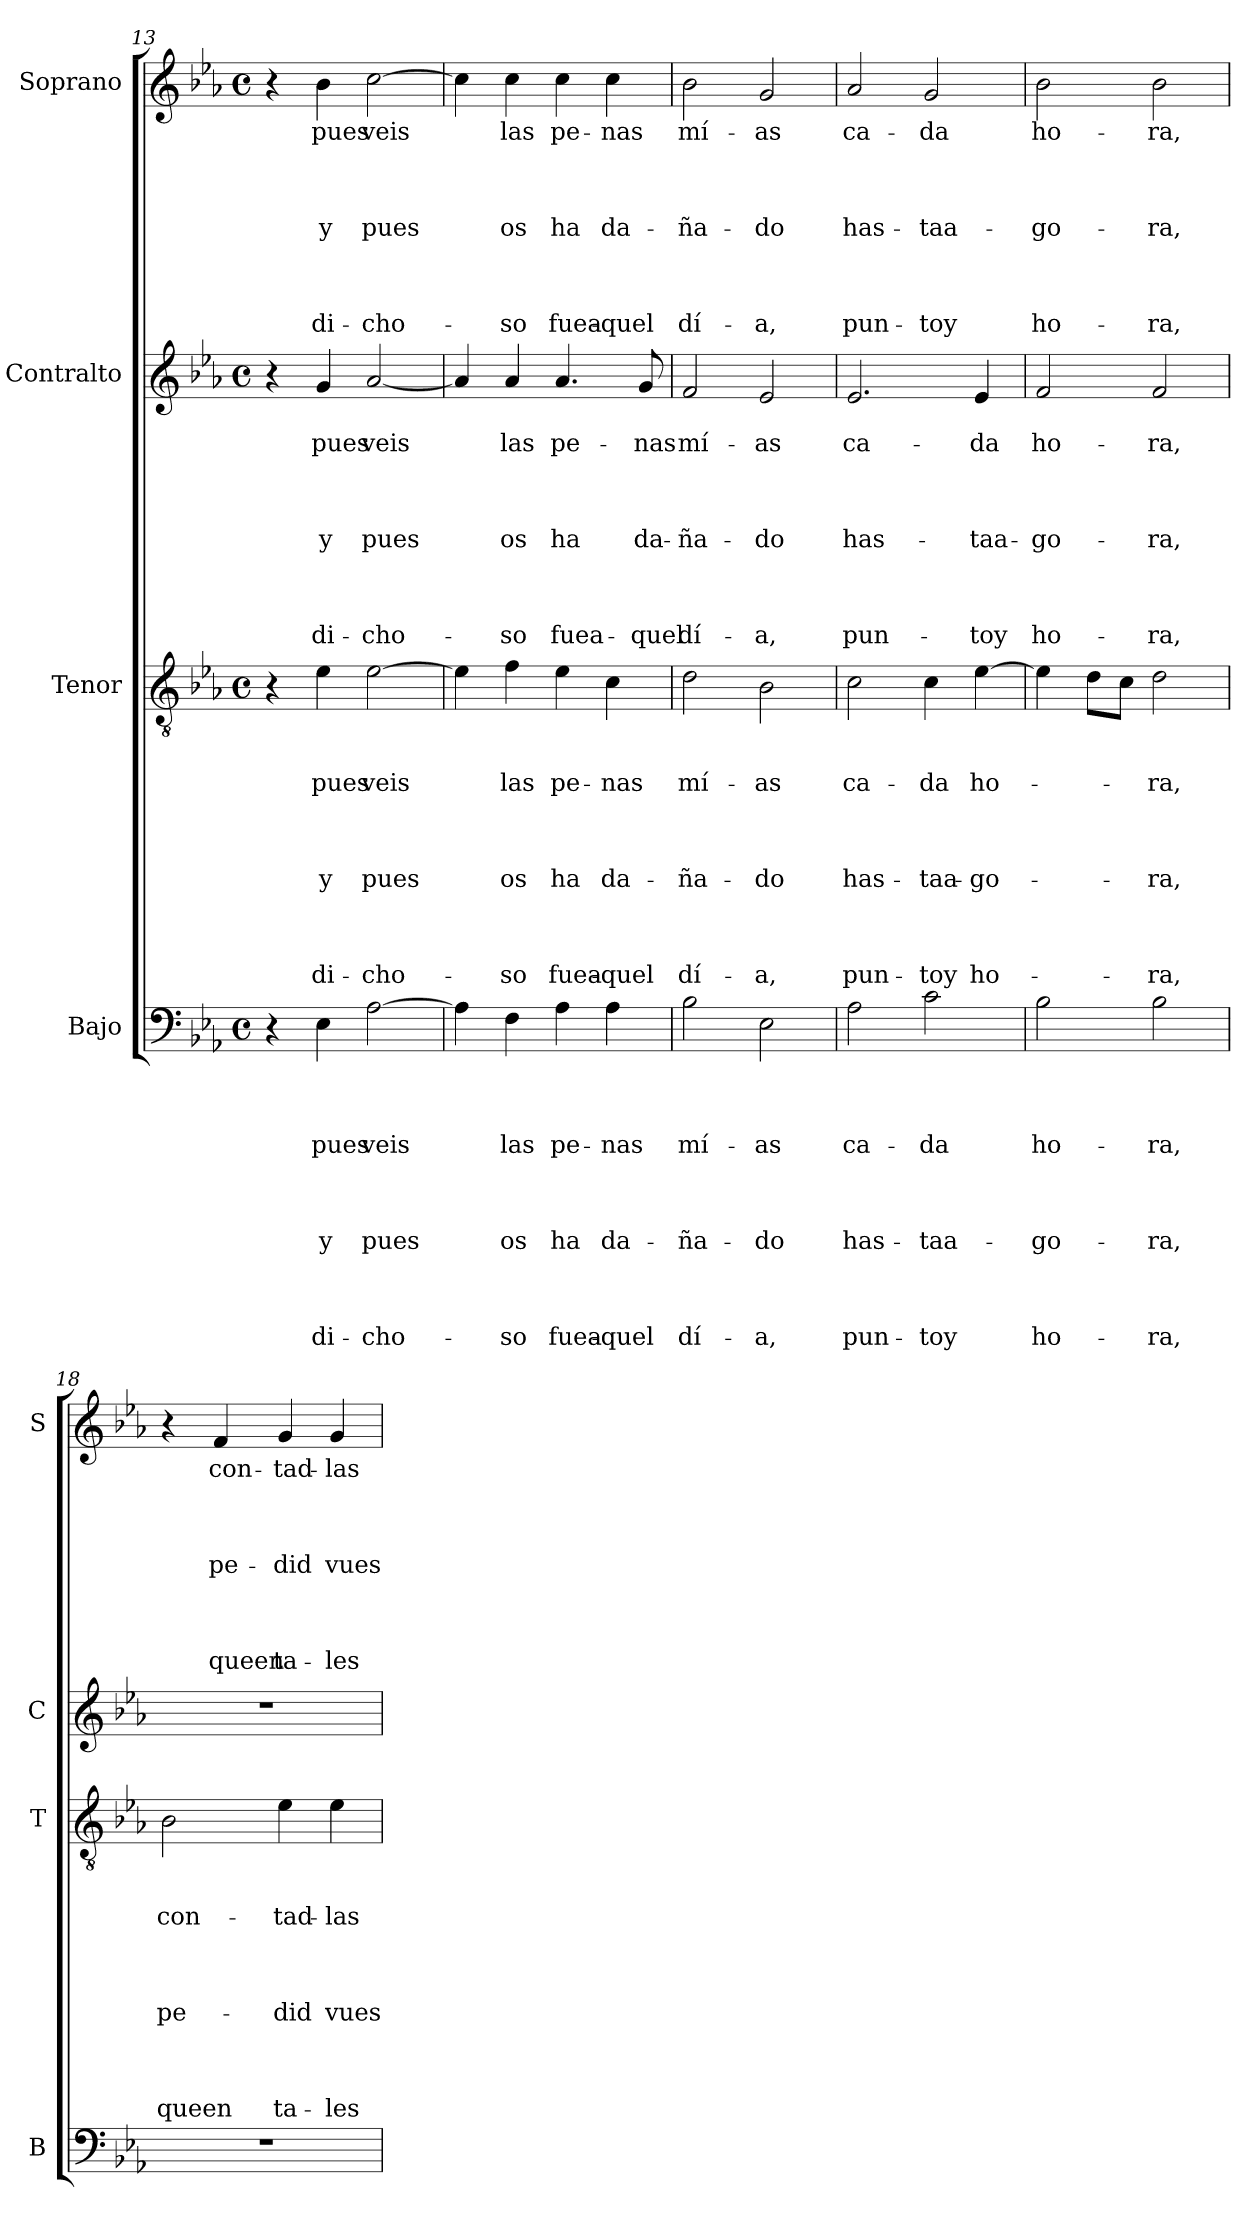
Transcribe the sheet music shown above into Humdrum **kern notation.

**kern	**text	**text	**text	**text	**text	**text	**text	**text	**text	**text	**text	**text	**kern	**text	**text	**text	**text	**text	**text	**text	**text	**text	**text	**text	**kern	**text	**text	**text	**text	**text	**text	**text	**text	**text	**text	**kern	**text	**text	**text	**text	**text	**text	**text	**text	**text
*part4	*part4	*part4	*part4	*part4	*part4	*part4	*part4	*part4	*part4	*part4	*part4	*part4	*part3	*part3	*part3	*part3	*part3	*part3	*part3	*part3	*part3	*part3	*part3	*part3	*part2	*part2	*part2	*part2	*part2	*part2	*part2	*part2	*part2	*part2	*part2	*part1	*part1	*part1	*part1	*part1	*part1	*part1	*part1	*part1	*part1
*staff4	*staff4	*staff4	*staff4	*staff4	*staff4	*staff4	*staff4	*staff4	*staff4	*staff4	*staff4	*staff4	*staff3	*staff3	*staff3	*staff3	*staff3	*staff3	*staff3	*staff3	*staff3	*staff3	*staff3	*staff3	*staff2	*staff2	*staff2	*staff2	*staff2	*staff2	*staff2	*staff2	*staff2	*staff2	*staff2	*staff1	*staff1	*staff1	*staff1	*staff1	*staff1	*staff1	*staff1	*staff1	*staff1
*I"Bajo	*	*	*	*	*	*	*	*	*	*	*	*	*I"Tenor	*	*	*	*	*	*	*	*	*	*	*	*I"Contralto	*	*	*	*	*	*	*	*	*	*	*I"Soprano	*	*	*	*	*	*	*	*	*
*I'B	*	*	*	*	*	*	*	*	*	*	*	*	*I'T	*	*	*	*	*	*	*	*	*	*	*	*I'C	*	*	*	*	*	*	*	*	*	*	*I'S	*	*	*	*	*	*	*	*	*
*clefF4	*	*	*	*	*	*	*	*	*	*	*	*	*clefGv2	*	*	*	*	*	*	*	*	*	*	*	*clefG2	*	*	*	*	*	*	*	*	*	*	*clefG2	*	*	*	*	*	*	*	*	*
*k[b-e-a-]	*	*	*	*	*	*	*	*	*	*	*	*	*k[b-e-a-]	*	*	*	*	*	*	*	*	*	*	*	*k[b-e-a-]	*	*	*	*	*	*	*	*	*	*	*k[b-e-a-]	*	*	*	*	*	*	*	*	*
*E-:	*	*	*	*	*	*	*	*	*	*	*	*	*E-:	*	*	*	*	*	*	*	*	*	*	*	*E-:	*	*	*	*	*	*	*	*	*	*	*E-:	*	*	*	*	*	*	*	*	*
*M4/4	*	*	*	*	*	*	*	*	*	*	*	*	*M4/4	*	*	*	*	*	*	*	*	*	*	*	*M4/4	*	*	*	*	*	*	*	*	*	*	*M4/4	*	*	*	*	*	*	*	*	*
*met(c)	*	*	*	*	*	*	*	*	*	*	*	*	*met(c)	*	*	*	*	*	*	*	*	*	*	*	*met(c)	*	*	*	*	*	*	*	*	*	*	*met(c)	*	*	*	*	*	*	*	*	*
=13	=13	=13	=13	=13	=13	=13	=13	=13	=13	=13	=13	=13	=13	=13	=13	=13	=13	=13	=13	=13	=13	=13	=13	=13	=13	=13	=13	=13	=13	=13	=13	=13	=13	=13	=13	=13	=13	=13	=13	=13	=13	=13	=13	=13	=13
4r	.	.	.	.	.	.	.	.	.	.	.	.	4r	.	.	.	.	.	.	.	.	.	.	.	4r	.	.	.	.	.	.	.	.	.	.	4r	.	.	.	.	.	.	.	.	.
4E-\	.	.	.	pues	.	.	.	y	.	.	.	di-	4e-\	.	.	pues	.	.	.	y	.	.	.	di-	4g/	.	pues	.	.	.	y	.	.	.	di-	4b-\	pues	.	.	.	y	.	.	.	di-
[2A-\	.	.	.	veis	.	.	.	pues	.	.	.	-cho-	[2e-\	.	.	veis	.	.	.	pues	.	.	.	-cho-	[2a-/	.	veis	.	.	.	pues	.	.	.	-cho-	[2cc\	veis	.	.	.	pues	.	.	.	-cho-
!!LO:PB:g=z
=14	=14	=14	=14	=14	=14	=14	=14	=14	=14	=14	=14	=14	=14	=14	=14	=14	=14	=14	=14	=14	=14	=14	=14	=14	=14	=14	=14	=14	=14	=14	=14	=14	=14	=14	=14	=14	=14	=14	=14	=14	=14	=14	=14	=14	=14
4A-\]	.	.	.	.	.	.	.	.	.	.	.	.	4e-\]	.	.	.	.	.	.	.	.	.	.	.	4a-/]	.	.	.	.	.	.	.	.	.	.	4cc\]	.	.	.	.	.	.	.	.	.
4F\	.	.	.	las	.	.	.	os	.	.	.	-so	4f\	.	.	las	.	.	.	os	.	.	.	-so	4a-/	.	las	.	.	.	os	.	.	.	-so	4cc\	las	.	.	.	os	.	.	.	-so
4A-\	.	.	.	pe-	.	.	.	ha	.	.	.	fuea-	4e-\	.	.	pe-	.	.	.	ha	.	.	.	fuea-	4.a-/	.	pe-	.	.	.	ha	.	.	.	fuea-	4cc\	pe-	.	.	.	ha	.	.	.	fuea-
4A-\	.	.	.	-nas	.	.	.	da-	.	.	.	-quel	4c\	.	.	-nas	.	.	.	da-	.	.	.	-quel	.	.	.	.	.	.	.	.	.	.	.	4cc\	-nas	.	.	.	da-	.	.	.	-quel
.	.	.	.	.	.	.	.	.	.	.	.	.	.	.	.	.	.	.	.	.	.	.	.	.	8g/	.	-nas	.	.	.	da-	.	.	.	-quel	.	.	.	.	.	.	.	.	.	.
=15	=15	=15	=15	=15	=15	=15	=15	=15	=15	=15	=15	=15	=15	=15	=15	=15	=15	=15	=15	=15	=15	=15	=15	=15	=15	=15	=15	=15	=15	=15	=15	=15	=15	=15	=15	=15	=15	=15	=15	=15	=15	=15	=15	=15	=15
2B-\	.	.	.	mí-	.	.	.	-ña-	.	.	.	dí-	2d\	.	.	mí-	.	.	.	-ña-	.	.	.	dí-	2f/	.	mí-	.	.	.	-ña-	.	.	.	dí-	2b-\	mí-	.	.	.	-ña-	.	.	.	dí-
2E-\	.	.	.	-as	.	.	.	-do	.	.	.	-a,	2B-\	.	.	-as	.	.	.	-do	.	.	.	-a,	2e-/	.	-as	.	.	.	-do	.	.	.	-a,	2g/	-as	.	.	.	-do	.	.	.	-a,
=16	=16	=16	=16	=16	=16	=16	=16	=16	=16	=16	=16	=16	=16	=16	=16	=16	=16	=16	=16	=16	=16	=16	=16	=16	=16	=16	=16	=16	=16	=16	=16	=16	=16	=16	=16	=16	=16	=16	=16	=16	=16	=16	=16	=16	=16
2A-\	.	.	.	ca-	.	.	.	has-	.	.	.	pun-	2c\	.	.	ca-	.	.	.	has-	.	.	.	pun-	2.e-/	.	ca-	.	.	.	has-	.	.	.	pun-	2a-/	ca-	.	.	.	has-	.	.	.	pun-
2c\	.	.	.	-da	.	.	.	-taa-	.	.	.	-toy	4c\	.	.	-da	.	.	.	-taa-	.	.	.	-toy	.	.	.	.	.	.	.	.	.	.	.	2g/	-da	.	.	.	-taa-	.	.	.	-toy
.	.	.	.	.	.	.	.	.	.	.	.	.	[4e-\	.	.	ho-	.	.	.	-go-	.	.	.	ho-	4e-/	.	-da	.	.	.	-taa-	.	.	.	-toy	.	.	.	.	.	.	.	.	.	.
=17	=17	=17	=17	=17	=17	=17	=17	=17	=17	=17	=17	=17	=17	=17	=17	=17	=17	=17	=17	=17	=17	=17	=17	=17	=17	=17	=17	=17	=17	=17	=17	=17	=17	=17	=17	=17	=17	=17	=17	=17	=17	=17	=17	=17	=17
2B-\	.	.	.	ho-	.	.	.	-go-	.	.	.	ho-	4e-\]	.	.	.	.	.	.	.	.	.	.	.	2f/	.	ho-	.	.	.	-go-	.	.	.	ho-	2b-\	ho-	.	.	.	-go-	.	.	.	ho-
.	.	.	.	.	.	.	.	.	.	.	.	.	8d\L	.	.	.	.	.	.	.	.	.	.	.	.	.	.	.	.	.	.	.	.	.	.	.	.	.	.	.	.	.	.	.	.
.	.	.	.	.	.	.	.	.	.	.	.	.	8c\J	.	.	.	.	.	.	.	.	.	.	.	.	.	.	.	.	.	.	.	.	.	.	.	.	.	.	.	.	.	.	.	.
2B-\	.	.	.	-ra,	.	.	.	-ra,	.	.	.	-ra,	2d\	.	.	-ra,	.	.	.	-ra,	.	.	.	-ra,	2f/	.	-ra,	.	.	.	-ra,	.	.	.	-ra,	2b-\	-ra,	.	.	.	-ra,	.	.	.	-ra,
=18	=18	=18	=18	=18	=18	=18	=18	=18	=18	=18	=18	=18	=18	=18	=18	=18	=18	=18	=18	=18	=18	=18	=18	=18	=18	=18	=18	=18	=18	=18	=18	=18	=18	=18	=18	=18	=18	=18	=18	=18	=18	=18	=18	=18	=18
1r	.	.	.	.	.	.	.	.	.	.	.	.	2B-\	.	.	con-	.	.	.	pe-	.	.	.	queen	1r	.	.	.	.	.	.	.	.	.	.	4r	.	.	.	.	.	.	.	.	.
.	.	.	.	.	.	.	.	.	.	.	.	.	.	.	.	.	.	.	.	.	.	.	.	.	.	.	.	.	.	.	.	.	.	.	.	4f/	con-	.	.	.	pe-	.	.	.	queen
.	.	.	.	.	.	.	.	.	.	.	.	.	4e-\	.	.	-tad-	.	.	.	-did	.	.	.	ta-	.	.	.	.	.	.	.	.	.	.	.	4g/	-tad-	.	.	.	-did	.	.	.	ta-
.	.	.	.	.	.	.	.	.	.	.	.	.	4e-\	.	.	-las	.	.	.	vues-	.	.	.	-les	.	.	.	.	.	.	.	.	.	.	.	4g/	-las	.	.	.	vues-	.	.	.	-les
=	=	=	=	=	=	=	=	=	=	=	=	=	=	=	=	=	=	=	=	=	=	=	=	=	=	=	=	=	=	=	=	=	=	=	=	=	=	=	=	=	=	=	=	=	=
*-	*-	*-	*-	*-	*-	*-	*-	*-	*-	*-	*-	*-	*-	*-	*-	*-	*-	*-	*-	*-	*-	*-	*-	*-	*-	*-	*-	*-	*-	*-	*-	*-	*-	*-	*-	*-	*-	*-	*-	*-	*-	*-	*-	*-	*-
